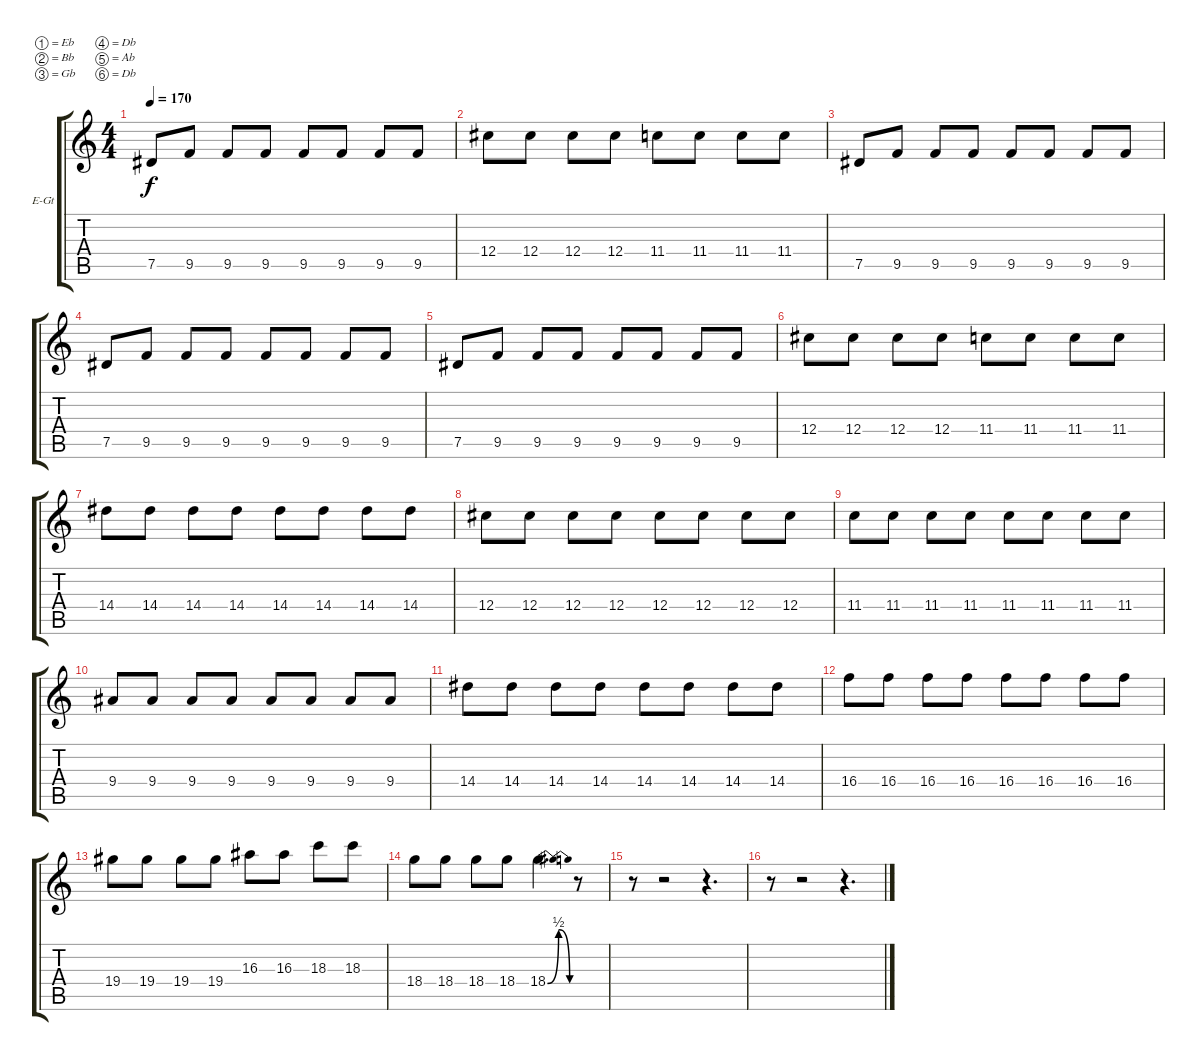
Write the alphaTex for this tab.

\bracketExtendMode groupsimilarinstruments
\firstSystemTrackNameOrientation horizontal
\otherSystemsTrackNameOrientation horizontal
\track ("Rhythm" "E-Gt") {instrument distortionguitar}
\staff {score tabs}
\tuning (Eb4 Bb3 Gb3 Db3 Ab2 Db2)
\ts (4 4)
\tempo 170
\clef g2
\ks c
7.5.8{dy f} 9.5.8 9.5.8 9.5.8 9.5.8 9.5.8 9.5.8 9.5.8 |
12.4.8 12.4.8 12.4.8 12.4.8 11.4.8 11.4.8 11.4.8 11.4.8 |
7.5.8 9.5.8 9.5.8 9.5.8 9.5.8 9.5.8 9.5.8 9.5.8 |
7.5.8 9.5.8 9.5.8 9.5.8 9.5.8 9.5.8 9.5.8 9.5.8 |
7.5.8 9.5.8 9.5.8 9.5.8 9.5.8 9.5.8 9.5.8 9.5.8 |
12.4.8 12.4.8 12.4.8 12.4.8 11.4.8 11.4.8 11.4.8 11.4.8 |
14.4.8 14.4.8 14.4.8 14.4.8 14.4.8 14.4.8 14.4.8 14.4.8 |
12.4.8 12.4.8 12.4.8 12.4.8 12.4.8 12.4.8 12.4.8 12.4.8 |
11.4.8 11.4.8 11.4.8 11.4.8 11.4.8 11.4.8 11.4.8 11.4.8 |
9.4.8 9.4.8 9.4.8 9.4.8 9.4.8 9.4.8 9.4.8 9.4.8 |
14.4.8 14.4.8 14.4.8 14.4.8 14.4.8 14.4.8 14.4.8 14.4.8 |
16.4.8 16.4.8 16.4.8 16.4.8 16.4.8 16.4.8 16.4.8 16.4.8 |
19.4.8 19.4.8 19.4.8 19.4.8 16.3.8 16.3.8 18.3.8 18.3.8 |
18.4.8 18.4.8 18.4.8 18.4.8 18.4{be (bendrelease 0 0 28.799999999999997 2 29.4 2 59.4 0)}.4{d} r.8 |
r.8 r.2 r.4{d} |
r.8 r.2 r.4{d}
